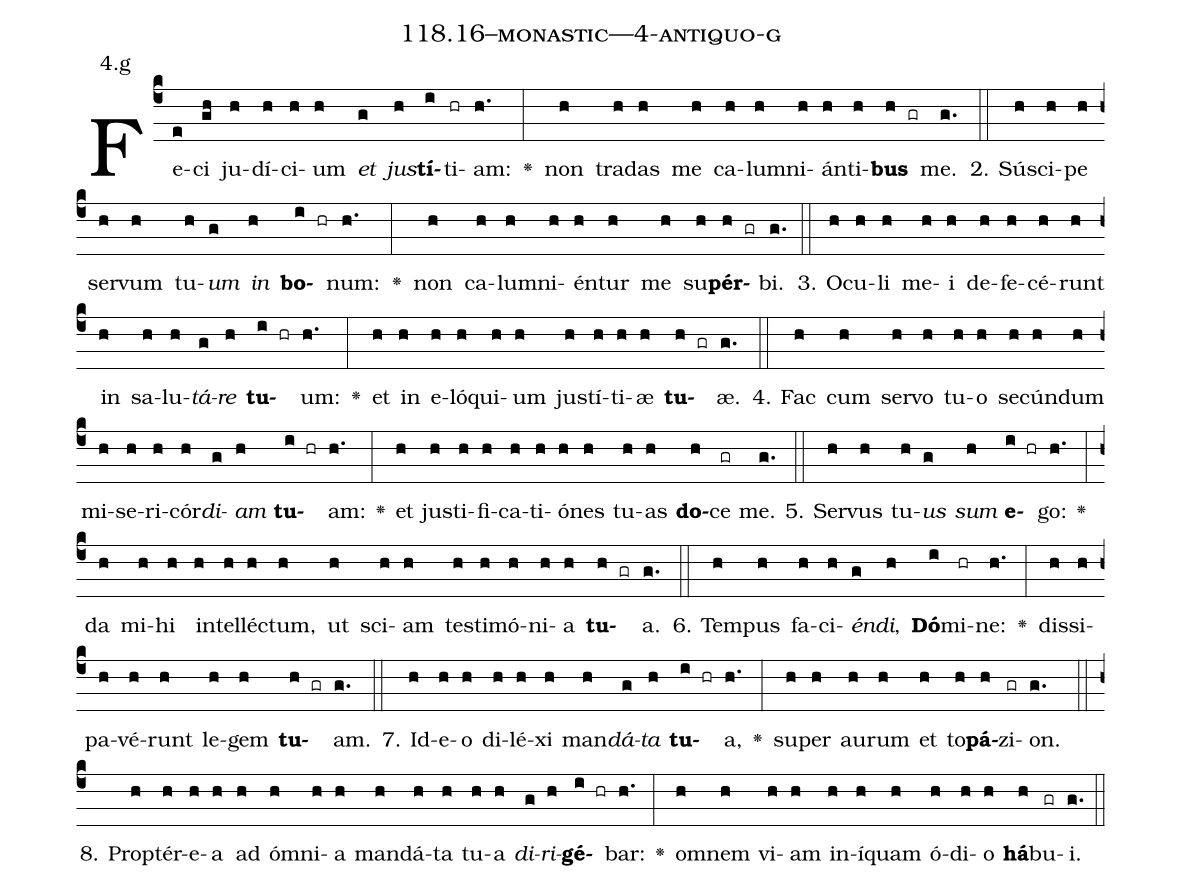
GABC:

name: 118.16--monastic---4-antiquo-g;
annotation: 4.g;
%%
(c4)Fe(e)ci(gh) ju(h)dí(h)ci(h)um(h) <i>et</i>(g) <i>jus</i>(h)<b>tí</b>(i)ti(hr)am:(h.) <v>\greheightstar</v>(:) non(h) tra(h)das(h) me(h) ca(h)lum(h)ni(h)án(h)ti(h)<b>bus</b>(h gr) me.(g.) (::)
2. Sú(h)sci(h)pe(h) ser(h)vum(h) tu(h)<i>um</i>(g) <i>in</i>(h) <b>bo</b>(i hr)num:(h.) <v>\greheightstar</v>(:) non(h) ca(h)lum(h)ni(h)én(h)tur(h) me(h) su(h)<b>pér</b>(h gr)bi.(g.) (::)
3. O(h)cu(h)li(h) me(h)i(h) de(h)fe(h)cé(h)runt(h) in(h) sa(h)lu(h)<i>tá</i>(g)<i>re</i>(h) <b>tu</b>(i hr)um:(h.) <v>\greheightstar</v>(:) et(h) in(h) e(h)ló(h)qui(h)um(h) jus(h)tí(h)ti(h)æ(h) <b>tu</b>(h gr)æ.(g.) (::)
4. Fac(h) cum(h) ser(h)vo(h) tu(h)o(h) se(h)cún(h)dum(h) mi(h)se(h)ri(h)cór(h)<i>di</i>(g)<i>am</i>(h) <b>tu</b>(i hr)am:(h.) <v>\greheightstar</v>(:) et(h) jus(h)ti(h)fi(h)ca(h)ti(h)ó(h)nes(h) tu(h)as(h) <b>do</b>(h)ce(gr) me.(g.) (::)
5. Ser(h)vus(h) tu(h)<i>us</i>(g) <i>sum</i>(h) <b>e</b>(i hr)go:(h.) <v>\greheightstar</v>(:) da(h) mi(h)hi(h) in(h)tel(h)léc(h)tum,(h) ut(h) sci(h)am(h) tes(h)ti(h)mó(h)ni(h)a(h) <b>tu</b>(h gr)a.(g.) (::)
6. Tem(h)pus(h) fa(h)ci(h)<i>én</i>(g)<i>di</i>,(h) <b>Dó</b>(i)mi(hr)ne:(h.) <v>\greheightstar</v>(:) dis(h)si(h)pa(h)vé(h)runt(h) le(h)gem(h) <b>tu</b>(h gr)am.(g.) (::)
7. Id(h)e(h)o(h) di(h)lé(h)xi(h) man(h)<i>dá</i>(g)<i>ta</i>(h) <b>tu</b>(i hr)a,(h.) <v>\greheightstar</v>(:) su(h)per(h) au(h)rum(h) et(h) to(h)<b>pá</b>(h)zi(gr)on.(g.) (::)
8. Prop(h)tér(h)e(h)a(h) ad(h) óm(h)ni(h)a(h) man(h)dá(h)ta(h) tu(h)a(h) <i>di</i>(g)<i>ri</i>(h)<b>gé</b>(i hr)bar:(h.) <v>\greheightstar</v>(:) om(h)nem(h) vi(h)am(h) in(h)í(h)quam(h) ó(h)di(h)o(h) <b>há</b>(h)bu(gr)i.(g.) (::)
